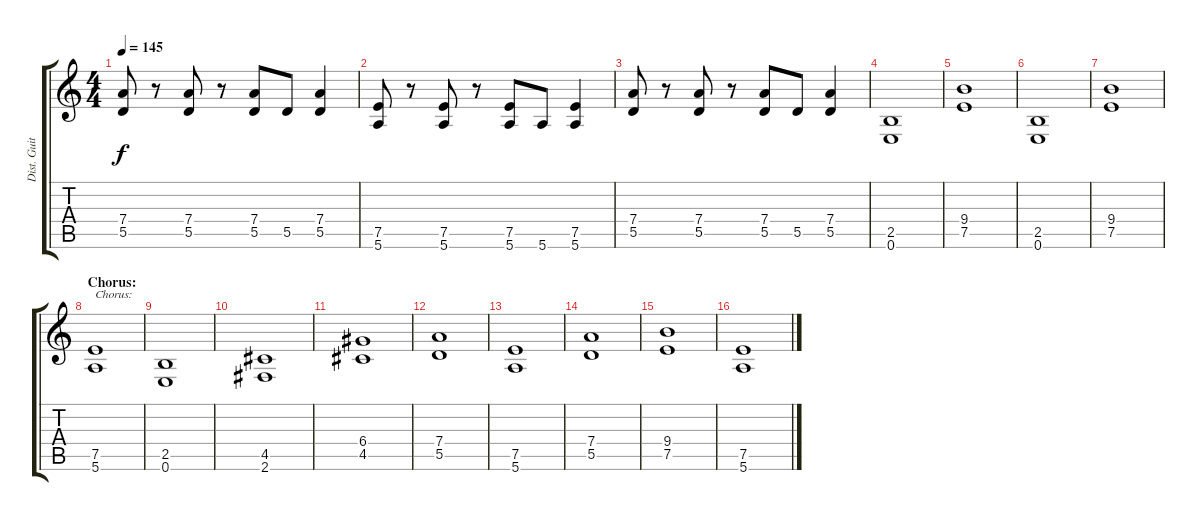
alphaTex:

\track ("Dist. Guitar 2" "Dist. Guit") {instrument distortionguitar}
\staff {score tabs}
\tuning (E4 B3 G3 D3 A2 E2) {hide}
\ts (4 4)
\tempo 145
\clef g2
\ks c
(7.4 5.5).8{dy f} r.8 (7.4 5.5).8 r.8 (7.4 5.5).8 5.5.8 (7.4 5.5).4 |
(7.5 5.6).8 r.8 (7.5 5.6).8 r.8 (7.5 5.6).8 5.6.8 (7.5 5.6).4 |
(7.4 5.5).8 r.8 (7.4 5.5).8 r.8 (7.4 5.5).8 5.5.8 (7.4 5.5).4 |
(2.5 0.6).1 |
(9.4 7.5).1 |
(2.5 0.6).1 |
(9.4 7.5).1 |
\section ("" "Chorus:")
(7.5 5.6).1{txt "Chorus:"} |
(2.5 0.6).1 |
(4.5 2.6).1 |
(6.4 4.5).1 |
(7.4 5.5).1 |
(7.5 5.6).1 |
(7.4 5.5).1 |
(9.4 7.5).1 |
(7.5 5.6).1
